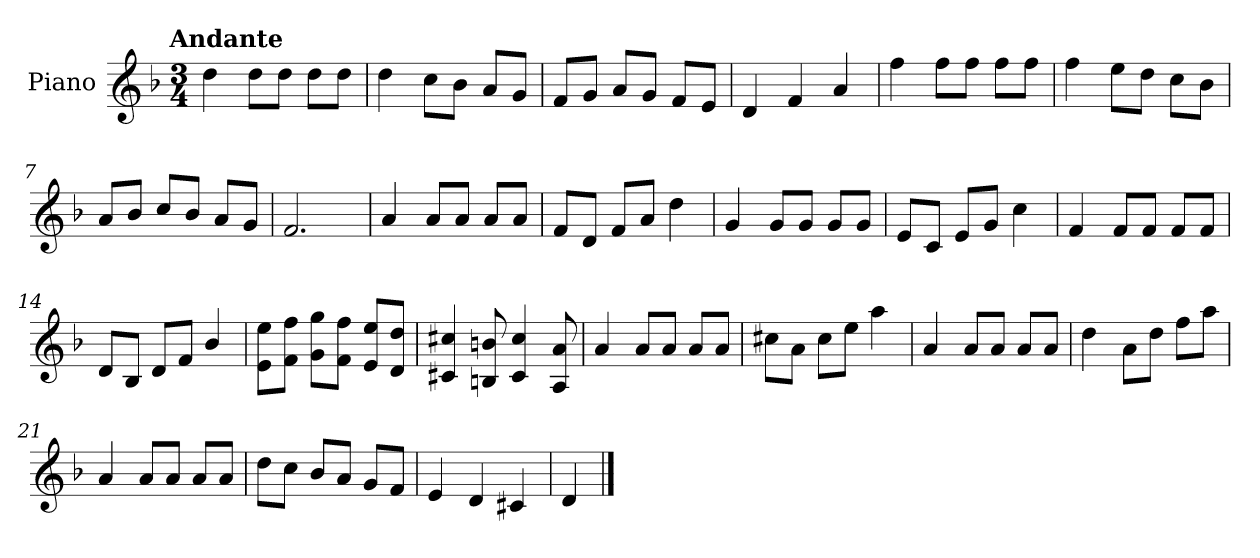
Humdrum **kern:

**kern
*part1
*staff1
*I"Piano
*I'Pno.
*clefG2
*k[b-]
!!LO:TX:omd:t=Andante
*M3/4
*MM92
=1
4dd\
8dd\L
8dd\J
8dd\L
8dd\J
=2
4dd\
8cc\L
8b-\J
8a/L
8g/J
=3
8f/L
8g/J
8a/L
8g/J
8f/L
8e/J
=4
4d/
4f/
4a/
!!LO:LB:g=z
=5
4ff\
8ff\L
8ff\J
8ff\L
8ff\J
=6
4ff\
8ee\L
8dd\J
8cc\L
8b-\J
=7
8a/L
8b-/J
8cc/L
8b-/J
8a/L
8g/J
=8
2.f/
=9
4a/
8a/L
8a/J
8a/L
8a/J
=10
8f/L
8d/J
8f/L
8a/J
4dd\
!!LO:LB:g=z
=11
4g/
8g/L
8g/J
8g/L
8g/J
=12
8e/L
8c/J
8e/L
8g/J
4cc\
=13
4f/
8f/L
8f/J
8f/L
8f/J
=14
8d/L
8B-/J
8d/L
8f/J
4b-/
=15
8e\ 8ee\L
8f\ 8ff\J
8g\ 8gg\L
8f\ 8ff\J
8e/ 8ee/L
8d/ 8dd/J
!!LO:LB:g=z
=16
4c#X/ 4cc#X/
8Bn/ 8bn/
4c#/ 4cc#/
8A/ 8a/
=17
4a/
8a/L
8a/J
8a/L
8a/J
=18
8cc#X\L
8a\J
8cc#\L
8ee\J
4aa\
=19
4a/
8a/L
8a/J
8a/L
8a/J
=20
4dd\
8a\L
8dd\J
8ff\L
8aa\J
!!LO:LB:g=z
=21
4a/
8a/L
8a/J
8a/L
8a/J
=22
8dd\L
8cc\J
8b-/L
8a/J
8g/L
8f/J
=23
4e/
4d/
4c#X/
=24
4d/
==
*-
